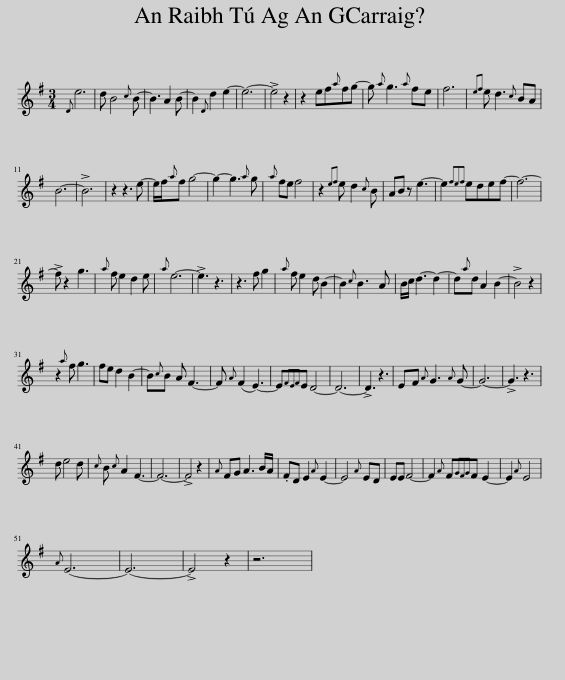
X:1
L:1/8
M:3/4
I:linebreak $
K:Emin
V:1 treble
V:1
{D} e6 | d B4{c} B- | B3 A2 B- | B2{D} d2 e2- | e6- | %5
 !>!e4 z2 | z2 ef{a}fg- | g{a} g3{a} fe | f6 |{ef} e d3{c} BA |$ %10
 B6- | !>!B6 | z2 z3 e- | e/f/{a}f g4- | g2- g3{a} g | %15
{a} fe f4 | z2{ef} e d2{c} B | AB z e3- | e2{fef} edef- | f6- |$ %20
 !>!f z2 g3 |{a} f e2 d2 e |{a} e6- | !>!e3 z3 | z3 f g2 | %25
{a} f e2 d B2- | B2{c} B3 A | B/c/ d3- d2- | d{a}d A2 B2- | !>!B4 z2 |$ %30
 z2{a} f g3 | fe d2 B2- | B{c}B A F3- | F{A} (F2 E3-) | E{FEF}E D4- | %35
 D6- | !>!D3 z3 | EF{A} G3{A} G- | G6- | !>!G3 z3 |$ %40
 d e4 d |{c} B{c} A2 F3- | F6- | !>!F4 z2 |{A} FG A3 B/A/ | %45
 .FD E2{A} E2- | E4{A} ED | EE F4- | F2{A} F{GFG}F E2- | E2{A} E4 |$ %50
{A} E6- | E6- | !>!E4 z2 | z6 | %54
